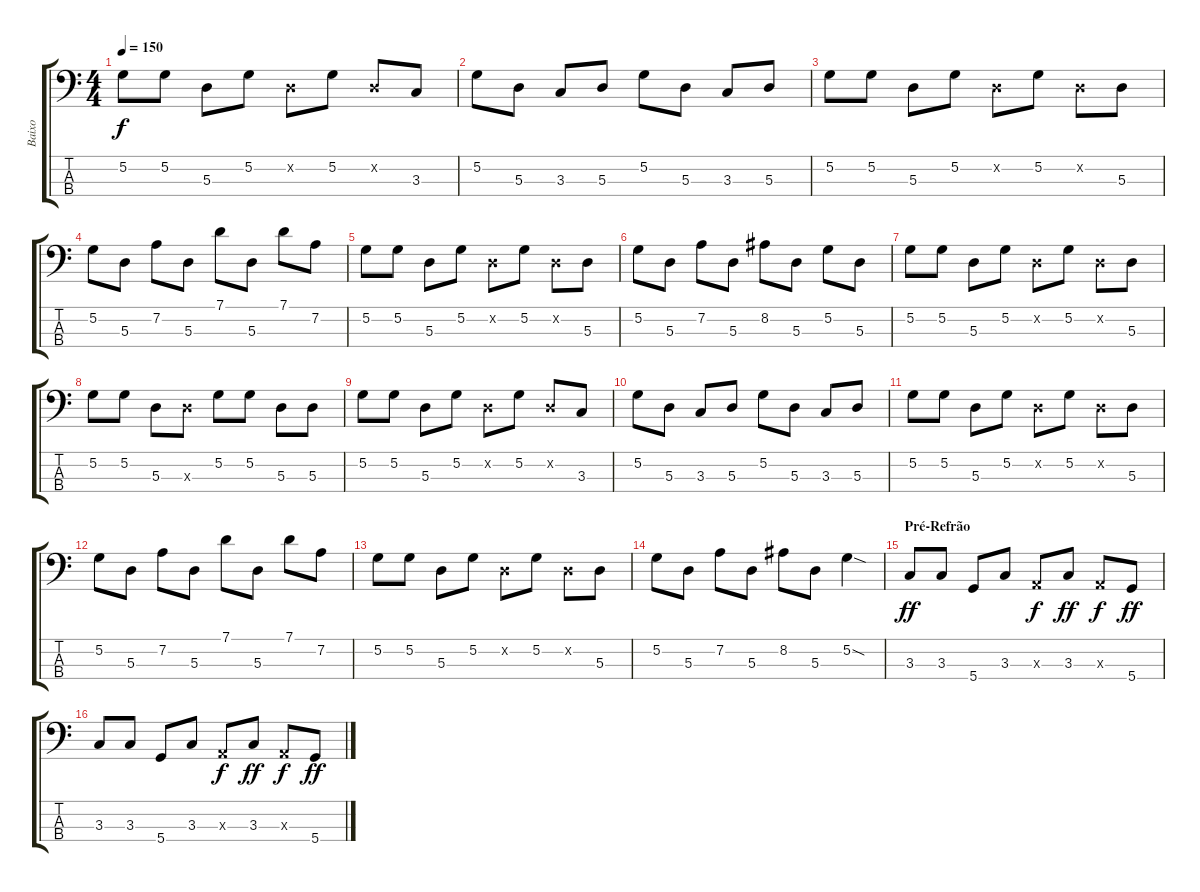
\track ("Baixo" "Baixo") {instrument electricbassfinger}
\staff {score tabs}
\tuning (G2 D2 A1 D1) {hide}
\ts (4 4)
\tempo 150
\clef f4
\ks c
5.2.8{dy f} 5.2.8 5.3.8 5.2.8 0.2{x}.8 5.2.8 0.2{x}.8 3.3.8 |
5.2.8 5.3.8 3.3.8 5.3.8 5.2.8 5.3.8 3.3.8 5.3.8 |
5.2.8 5.2.8 5.3.8 5.2.8 0.2{x}.8 5.2.8 0.2{x}.8 5.3.8 |
5.2.8 5.3.8 7.2.8 5.3.8 7.1.8 5.3.8 7.1.8 7.2.8 |
5.2.8 5.2.8 5.3.8 5.2.8 0.2{x}.8 5.2.8 0.2{x}.8 5.3.8 |
5.2.8 5.3.8 7.2.8 5.3.8 8.2.8 5.3.8 5.2.8 5.3.8 |
5.2.8{instrument electricbassfinger} 5.2.8 5.3.8 5.2.8 0.2{x}.8 5.2.8 0.2{x}.8 5.3.8 |
5.2.8 5.2.8 5.3.8 5.3{x}.8 5.2.8 5.2.8 5.3.8 5.3.8 |
5.2.8 5.2.8 5.3.8 5.2.8 0.2{x}.8 5.2.8 0.2{x}.8 3.3.8 |
5.2.8 5.3.8 3.3.8 5.3.8 5.2.8 5.3.8 3.3.8 5.3.8 |
5.2.8 5.2.8 5.3.8 5.2.8 0.2{x}.8 5.2.8 0.2{x}.8 5.3.8 |
5.2.8 5.3.8 7.2.8 5.3.8 7.1.8 5.3.8 7.1.8 7.2.8 |
5.2.8 5.2.8 5.3.8 5.2.8 0.2{x}.8 5.2.8 0.2{x}.8 5.3.8 |
5.2.8 5.3.8 7.2.8 5.3.8 8.2.8 5.3.8 5.2{sod}.4 |
\section ("" "Pré-Refrão")
3.3.8{dy ff} 3.3.8 5.4.8 3.3.8 0.3{x}.8{dy f} 3.3.8{dy ff} 0.3{x}.8{dy f} 5.4.8{dy ff} |
3.3.8 3.3.8 5.4.8 3.3.8 0.3{x}.8{dy f} 3.3.8{dy ff} 0.3{x}.8{dy f} 5.4.8{dy ff}
